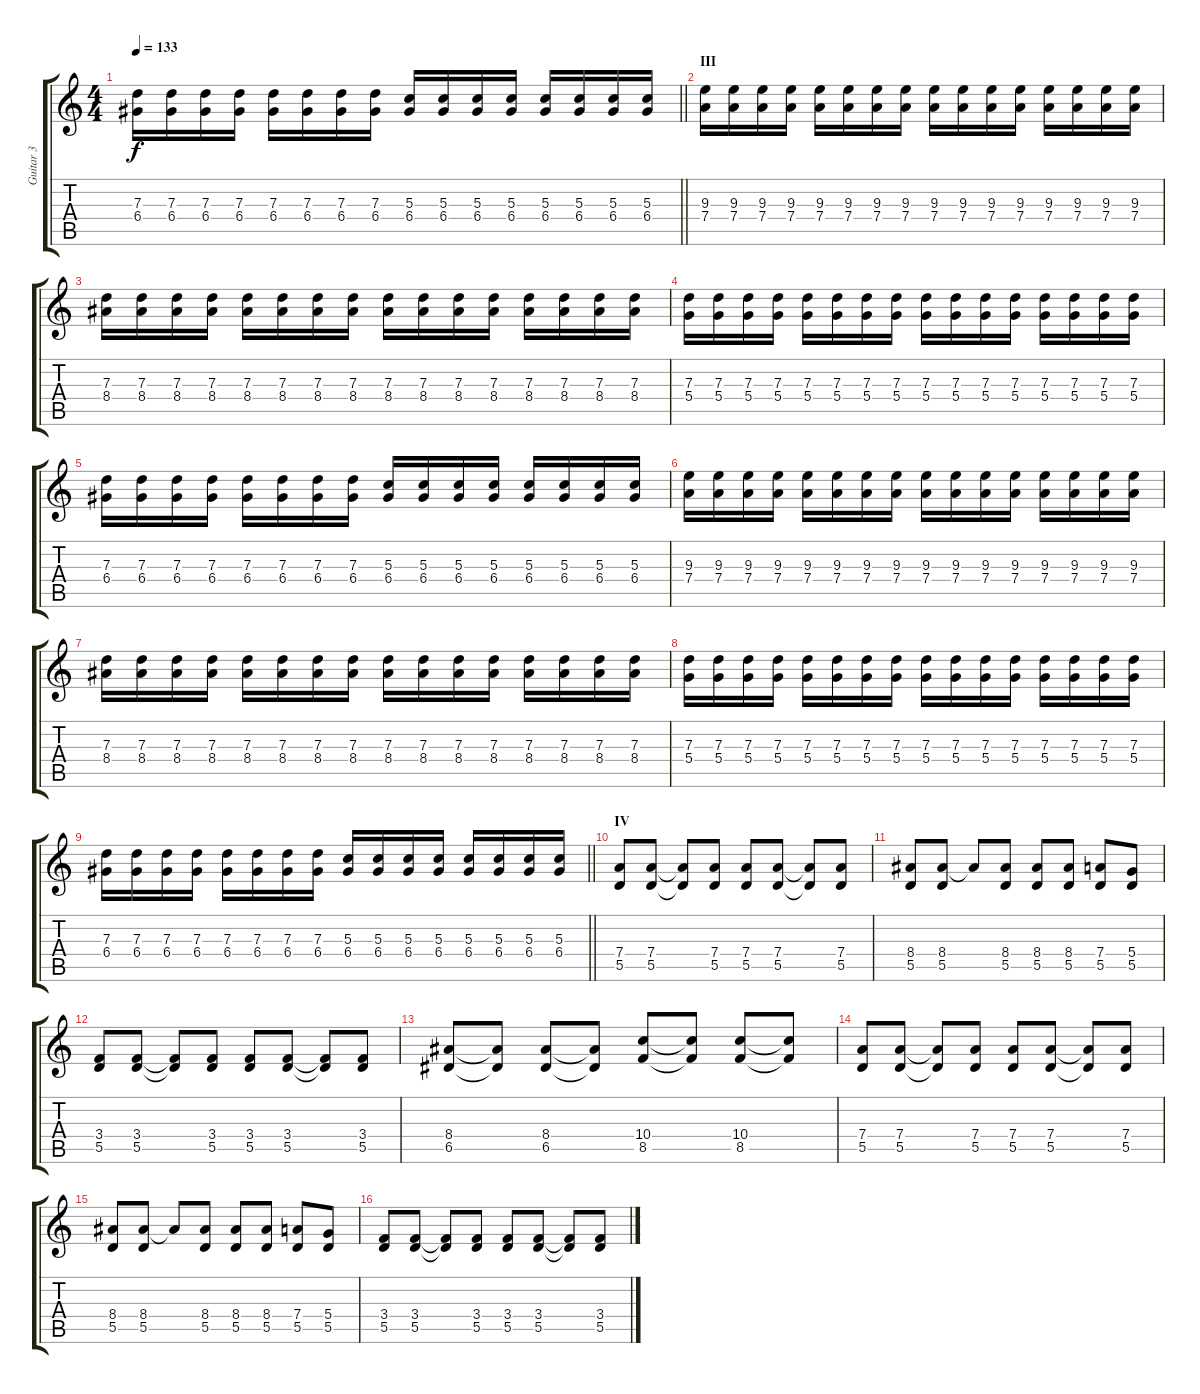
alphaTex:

\track ("Guitar 3" "Guitar 3") {instrument overdrivenguitar}
\staff {score tabs}
\tuning (E4 B3 G3 D3 A2 E2) {hide}
\ts (4 4)
\tempo 133
\clef g2
\barLineRight lightlight
\ks c
(7.3 6.4).16{dy f} (7.3 6.4).16 (7.3 6.4).16 (7.3 6.4).16 (7.3 6.4).16 (7.3 6.4).16 (7.3 6.4).16 (7.3 6.4).16 (5.3 6.4).16 (5.3 6.4).16 (5.3 6.4).16 (5.3 6.4).16 (5.3 6.4).16 (5.3 6.4).16 (5.3 6.4).16 (5.3 6.4).16 |
\section ("" "III")
(9.3 7.4).16 (9.3 7.4).16 (9.3 7.4).16 (9.3 7.4).16 (9.3 7.4).16 (9.3 7.4).16 (9.3 7.4).16 (9.3 7.4).16 (9.3 7.4).16 (9.3 7.4).16 (9.3 7.4).16 (9.3 7.4).16 (9.3 7.4).16 (9.3 7.4).16 (9.3 7.4).16 (9.3 7.4).16 |
(7.3 8.4).16 (7.3 8.4).16 (7.3 8.4).16 (7.3 8.4).16 (7.3 8.4).16 (7.3 8.4).16 (7.3 8.4).16 (7.3 8.4).16 (7.3 8.4).16 (7.3 8.4).16 (7.3 8.4).16 (7.3 8.4).16 (7.3 8.4).16 (7.3 8.4).16 (7.3 8.4).16 (7.3 8.4).16 |
(7.3 5.4).16 (7.3 5.4).16 (7.3 5.4).16 (7.3 5.4).16 (7.3 5.4).16 (7.3 5.4).16 (7.3 5.4).16 (7.3 5.4).16 (7.3 5.4).16 (7.3 5.4).16 (7.3 5.4).16 (7.3 5.4).16 (7.3 5.4).16 (7.3 5.4).16 (7.3 5.4).16 (7.3 5.4).16 |
(7.3 6.4).16 (7.3 6.4).16 (7.3 6.4).16 (7.3 6.4).16 (7.3 6.4).16 (7.3 6.4).16 (7.3 6.4).16 (7.3 6.4).16 (5.3 6.4).16 (5.3 6.4).16 (5.3 6.4).16 (5.3 6.4).16 (5.3 6.4).16 (5.3 6.4).16 (5.3 6.4).16 (5.3 6.4).16 |
(9.3 7.4).16 (9.3 7.4).16 (9.3 7.4).16 (9.3 7.4).16 (9.3 7.4).16 (9.3 7.4).16 (9.3 7.4).16 (9.3 7.4).16 (9.3 7.4).16 (9.3 7.4).16 (9.3 7.4).16 (9.3 7.4).16 (9.3 7.4).16 (9.3 7.4).16 (9.3 7.4).16 (9.3 7.4).16 |
(7.3 8.4).16 (7.3 8.4).16 (7.3 8.4).16 (7.3 8.4).16 (7.3 8.4).16 (7.3 8.4).16 (7.3 8.4).16 (7.3 8.4).16 (7.3 8.4).16 (7.3 8.4).16 (7.3 8.4).16 (7.3 8.4).16 (7.3 8.4).16 (7.3 8.4).16 (7.3 8.4).16 (7.3 8.4).16 |
(7.3 5.4).16 (7.3 5.4).16 (7.3 5.4).16 (7.3 5.4).16 (7.3 5.4).16 (7.3 5.4).16 (7.3 5.4).16 (7.3 5.4).16 (7.3 5.4).16 (7.3 5.4).16 (7.3 5.4).16 (7.3 5.4).16 (7.3 5.4).16 (7.3 5.4).16 (7.3 5.4).16 (7.3 5.4).16 |
\barLineRight lightlight
(7.3 6.4).16 (7.3 6.4).16 (7.3 6.4).16 (7.3 6.4).16 (7.3 6.4).16 (7.3 6.4).16 (7.3 6.4).16 (7.3 6.4).16 (5.3 6.4).16 (5.3 6.4).16 (5.3 6.4).16 (5.3 6.4).16 (5.3 6.4).16 (5.3 6.4).16 (5.3 6.4).16 (5.3 6.4).16 |
\section ("" "IV")
(7.4 5.5).8 (7.4 5.5).8 (7.4{t} 5.5{t}).8 (7.4 5.5).8 (7.4 5.5).8 (7.4 5.5).8 (7.4{t} 5.5{t}).8 (7.4 5.5).8 |
(8.4 5.5).8 (8.4 5.5).8 8.4{t}.8 (8.4 5.5).8 (8.4 5.5).8 (8.4 5.5).8 (7.4 5.5).8 (5.4 5.5).8 |
(3.4 5.5).8 (3.4 5.5).8 (3.4{t} 5.5{t}).8 (3.4 5.5).8 (3.4 5.5).8 (3.4 5.5).8 (3.4{t} 5.5{t}).8 (3.4 5.5).8 |
(8.4 6.5).8 (8.4{t} 6.5{t}).8 (8.4 6.5).8 (8.4{t} 6.5{t}).8 (10.4 8.5).8 (10.4{t} 8.5{t}).8 (10.4 8.5).8 (10.4{t} 8.5{t}).8 |
(7.4 5.5).8 (7.4 5.5).8 (7.4{t} 5.5{t}).8 (7.4 5.5).8 (7.4 5.5).8 (7.4 5.5).8 (7.4{t} 5.5{t}).8 (7.4 5.5).8 |
(8.4 5.5).8 (8.4 5.5).8 8.4{t}.8 (8.4 5.5).8 (8.4 5.5).8 (8.4 5.5).8 (7.4 5.5).8 (5.4 5.5).8 |
(3.4 5.5).8 (3.4 5.5).8 (3.4{t} 5.5{t}).8 (3.4 5.5).8 (3.4 5.5).8 (3.4 5.5).8 (3.4{t} 5.5{t}).8 (3.4 5.5).8
